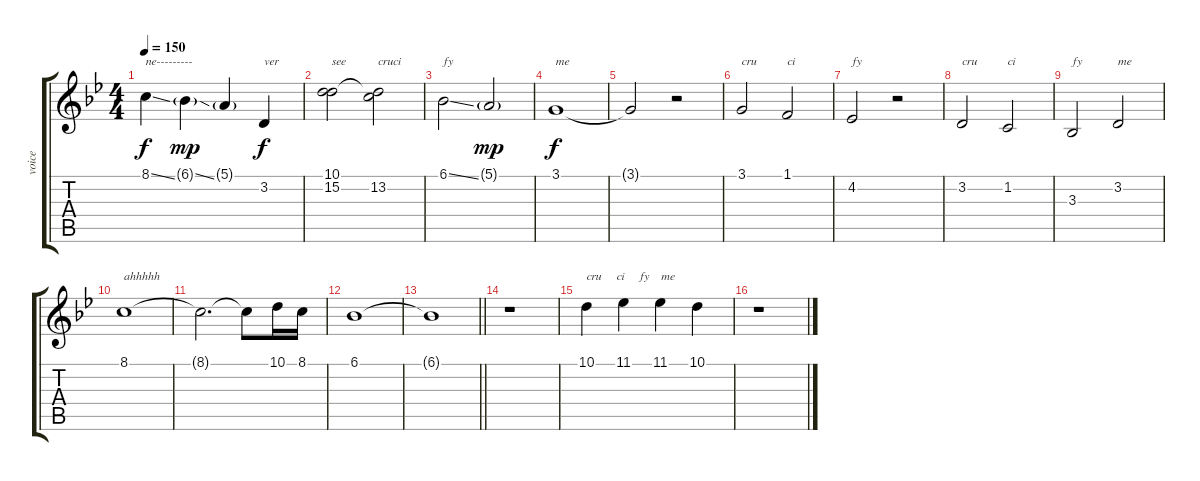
\track ("voice" "voice") {instrument lead1square}
\staff {score tabs}
\tuning (E4 B3 G3 D3 A2 E2) {hide}
\ts (4 4)
\tempo 150
\clef g2
\ks bb
8.1{ss}.4{txt "ne---------" dy f} 6.1{ss g}.4{dy mp} 5.1{g}.4 3.2.4{txt "ver" dy f} |
(10.1 15.2).2{txt "see"} (10.1{t} 13.2).2{txt "cruci"} |
6.1{ss}.2{txt "fy"} 5.1{g}.2{dy mp} |
3.1.1{txt "me" dy f} |
3.1{t}.2 r.2 |
3.1.2{txt "cru"} 1.1.2{txt "ci"} |
4.2.2{txt "fy"} r.2 |
3.2.2{txt "cru"} 1.2.2{txt "ci"} |
3.3.2{txt "fy"} 3.2.2{txt "me"} |
8.1.1{txt "ahhhhh"} |
8.1{t}.2{d} 8.1{t}.8 10.1.16 8.1.16 |
6.1.1 |
\barLineRight lightlight
6.1{t}.1 |
r.1 |
10.1.4{txt "cru     ci     fy    me"} 11.1.4 11.1.4 10.1.4 |
r.1
